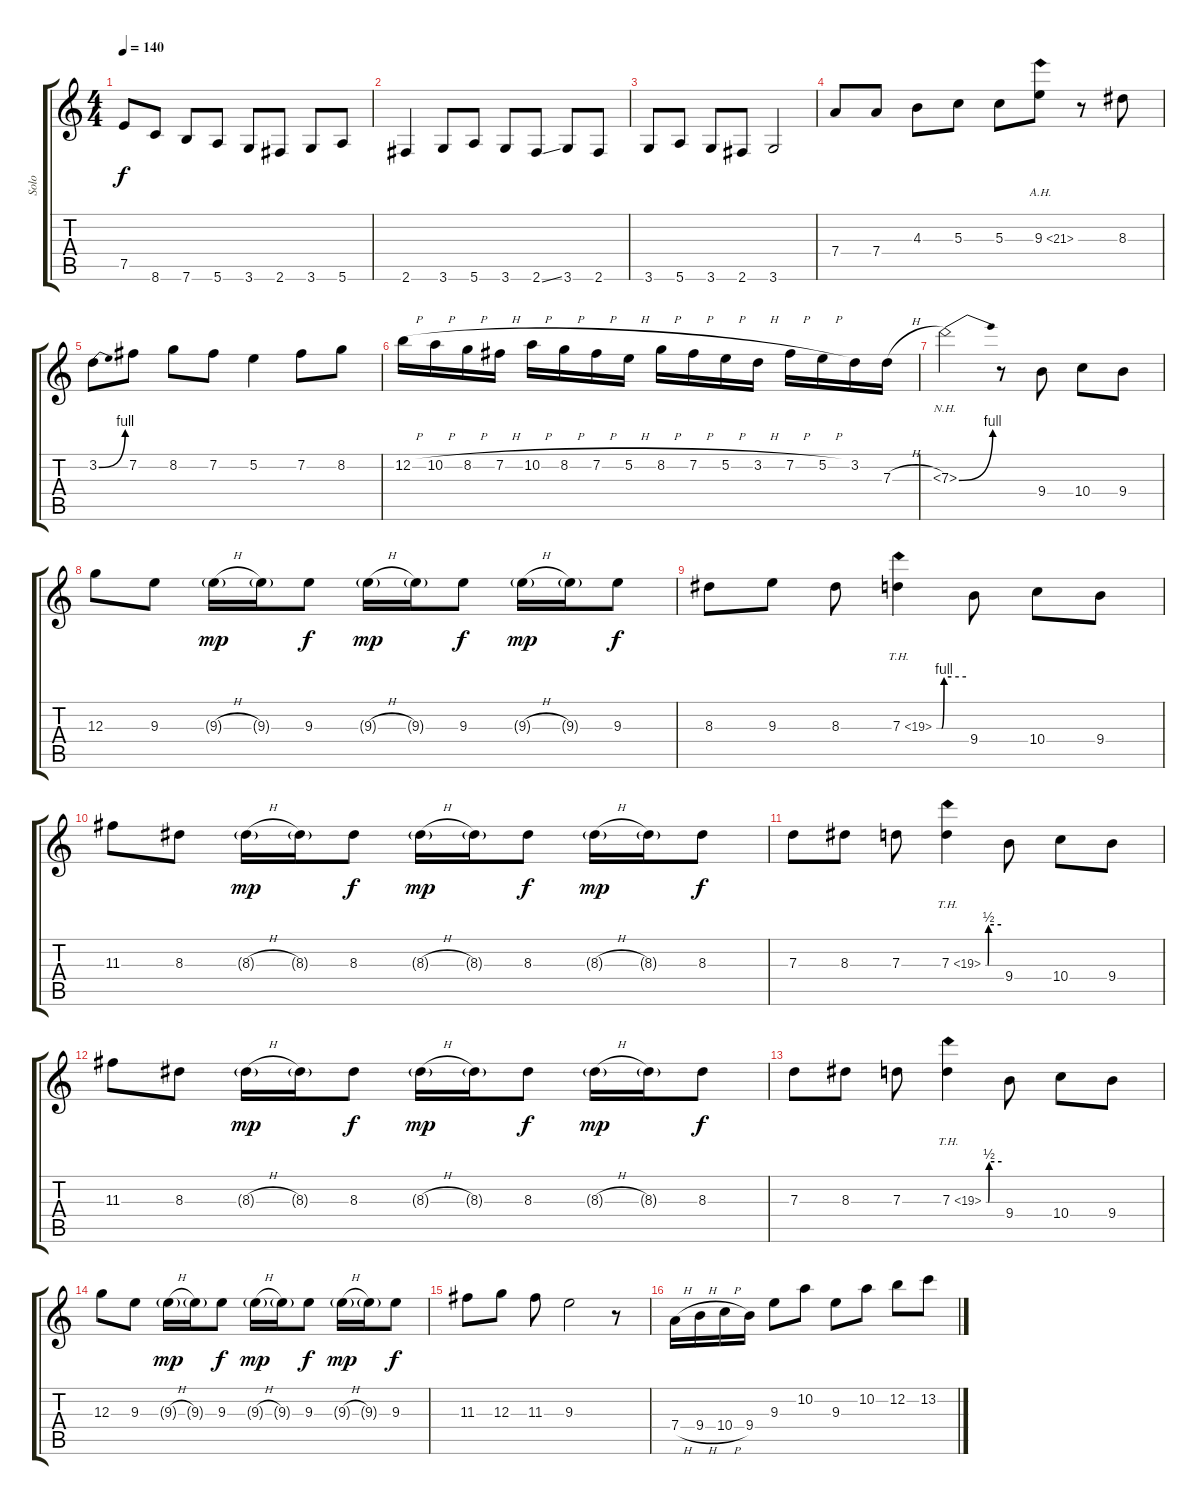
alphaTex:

\track ("Solo" "Solo") {instrument overdrivenguitar}
\staff {score tabs}
\tuning (E4 B3 G3 D3 A2 E2) {hide}
\ts (4 4)
\tempo 140
\clef g2
\ks c
7.5.8{dy f} 8.6.8 7.6.8 5.6.8 3.6.8 2.6.8 3.6.8 5.6.8 |
2.6.4 3.6.8 5.6.8 3.6.8 2.6{ss}.8 3.6.8 2.6.8 |
3.6.8 5.6.8 3.6.8 2.6.8 3.6.2 |
7.4.8 7.4.8 4.3.8 5.3.8 5.3.8 9.3{ah 12}.8 r.8 8.3.8 |
3.2{be (bend 0 0 60 4)}.8 7.2.8 8.2.8 7.2.8 5.2.4 7.2.8 8.2.8 |
12.2{h}.16 10.2{h}.16 8.2{h}.16 7.2{h}.16 10.2{h}.16 8.2{h}.16 7.2{h}.16 5.2{h}.16 8.2{h}.16 7.2{h}.16 5.2{h}.16 3.2{h}.16 7.2{h}.16 5.2{h}.16 3.2.16 7.3{h}.16 |
7.3{be (bend 0 0 60 4) nh}.2 r.8 9.4.8 10.4.8 9.4.8 |
12.3.8 9.3.8 9.3{h g}.16{dy mp} 9.3{g}.16 9.3.8{dy f} 9.3{h g}.16{dy mp} 9.3{g}.16 9.3.8{dy f} 9.3{h g}.16{dy mp} 9.3{g}.16 9.3.8{dy f} |
8.3.8 9.3.8 8.3.8 7.3{be (custom 0 0 10 0 15 4 30 4 60 4) th 12}.4 9.4.8 10.4.8 9.4.8 |
11.3.8 8.3.8 8.3{h g}.16{dy mp} 8.3{g}.16 8.3.8{dy f} 8.3{h g}.16{dy mp} 8.3{g}.16 8.3.8{dy f} 8.3{h g}.16{dy mp} 8.3{g}.16 8.3.8{dy f} |
7.3.8 8.3.8 7.3.8 7.3{be (custom 0 0 9 0 11 2 60 2) th 12}.4 9.4.8 10.4.8 9.4.8 |
11.3.8 8.3.8 8.3{h g}.16{dy mp} 8.3{g}.16 8.3.8{dy f} 8.3{h g}.16{dy mp} 8.3{g}.16 8.3.8{dy f} 8.3{h g}.16{dy mp} 8.3{g}.16 8.3.8{dy f} |
7.3.8 8.3.8 7.3.8 7.3{be (custom 0 0 9 0 11 2 60 2) th 12}.4 9.4.8 10.4.8 9.4.8 |
12.3.8 9.3.8 9.3{h g}.16{dy mp} 9.3{g}.16 9.3.8{dy f} 9.3{h g}.16{dy mp} 9.3{g}.16 9.3.8{dy f} 9.3{h g}.16{dy mp} 9.3{g}.16 9.3.8{dy f} |
11.3.8 12.3.8 11.3.8 9.3.2 r.8 |
7.4{h}.16 9.4{h}.16 10.4{h}.16 9.4.16 9.3.8 10.2.8 9.3.8 10.2.8 12.2.8 13.2.8
